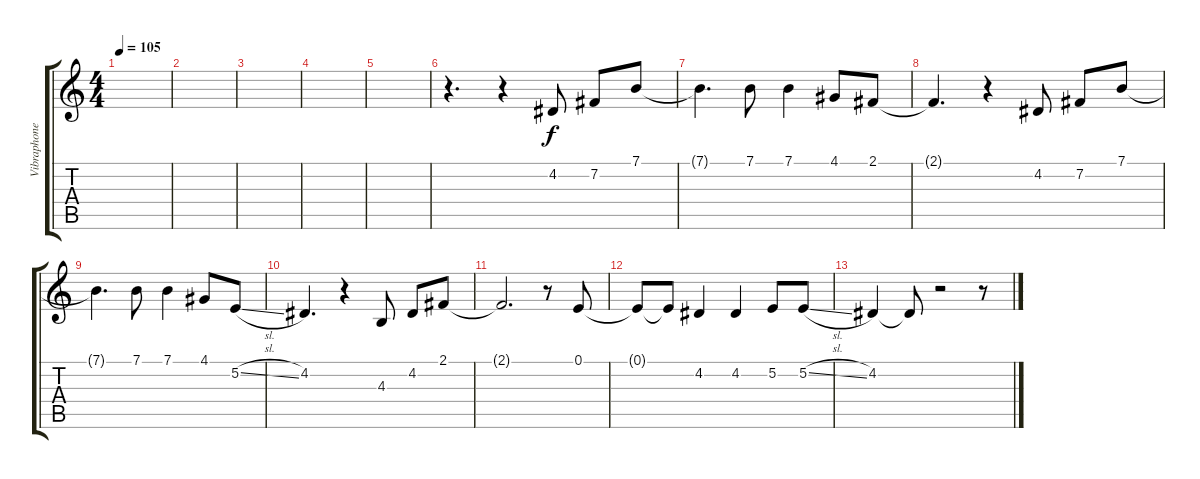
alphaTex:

\track ("Vibraphone" "Vibraphone") {instrument vibraphone}
\staff {score tabs}
\tuning (E4 B3 G3 D3 A2 E2) {hide}
\ts (4 4)
\tempo 105
\clef g2
\ks c
|
|
|
|
|
r.4{d volume 11 instrument cello} r.4 4.2.8 7.2.8 7.1.8 |
7.1{t}.4{d} 7.1.8 7.1.4 4.1.8 2.1.8 |
2.1{t}.4{d} r.4 4.2.8 7.2.8 7.1.8 |
7.1{t}.4{d} 7.1.8 7.1.4 4.1.8 5.2{sl}.8 |
4.2.4{d} r.4 4.3.8 4.2.8 2.1.8 |
2.1{t}.2{d} r.8 0.1.8 |
0.1{t}.8 0.1{t}.8 4.2.4 4.2.4 5.2.8 5.2{sl}.8 |
4.2.4 4.2{t}.8 r.2 r.8
